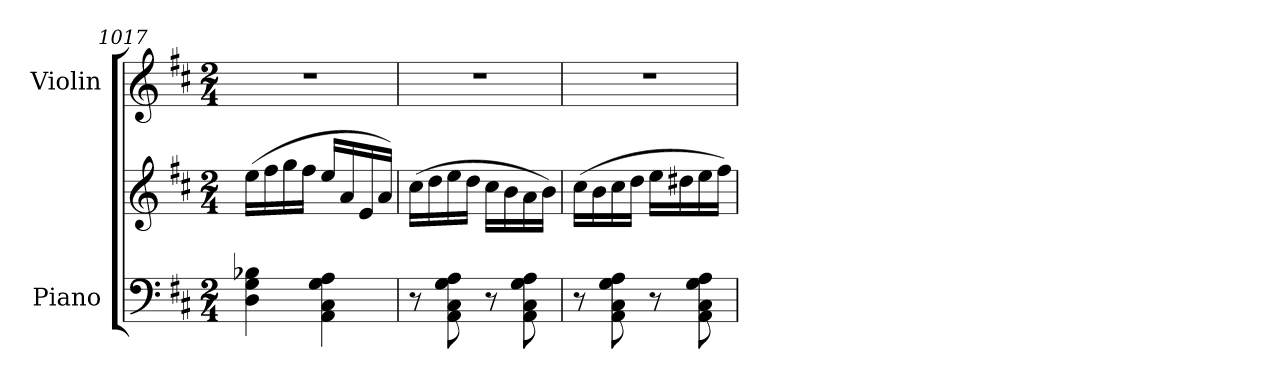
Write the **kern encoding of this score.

**kern	**kern	**kern
*part2	*part2	*part1
*staff3	*staff2	*staff1
*I"Piano	*	*I"Violin
*I'Pno.	*	*I'Vln.
*clefF4	*clefG2	*clefG2
*k[f#c#]	*k[f#c#]	*k[f#c#]
*M2/4	*M2/4	*M2/4
=1017	=1017	=1017
4D\ 4G\ 4B-X\	(16ee\LL	2r
.	16ff#\	.
.	16gg\	.
.	16ff#\JJ	.
4AA\ 4C#\ 4G\ 4A\	16ee/LL	.
.	16a/	.
.	16e/	.
.	16a/JJ)	.
=1018	=1018	=1018
8r	(16cc#\LL	2r
.	16dd\	.
8AA\ 8C#\ 8G\ 8A\	16ee\	.
.	16dd\JJ	.
8r	16cc#\LL	.
.	16b\	.
8AA\ 8C#\ 8G\ 8A\	16a\	.
.	16b\JJ)	.
=1019	=1019	=1019
8r	(16cc#\LL	2r
.	16b\	.
8AA\ 8C#\ 8G\ 8A\	16cc#\	.
.	16dd\JJ	.
8r	16ee\LL	.
.	16dd#X\	.
8AA\ 8C#\ 8G\ 8A\	16ee\	.
.	16ff#\JJ)	.
=	=	=
*-	*-	*-
